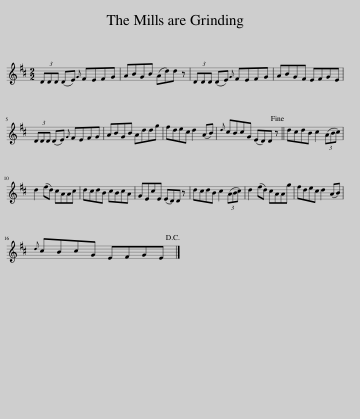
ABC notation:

X:1
L:1/8
M:2/2
I:linebreak $
K:D
V:1 treble
V:1
 (3DDD (DE){G} FEFG | ABGB (Ad)d z | (3DDD (DE){G} FEFG | ABGF EFGE |$ (3DDD (DE){G} FEFG | %5
 ABGB Addg | fdec d2 (AB) |{d} cBcG (ED)D z!fine! || dcdB c2 (3(ABc) |$ d2 (fd) cAAc | %10
 dcdB cBcA | GEcE (ED)D z | dcdB c2 (3(ABc) | d2 (fd) cAAg | fdec d2 (AB) |$ %15
{d} cBcG EFGE!D.C.! |] %16
